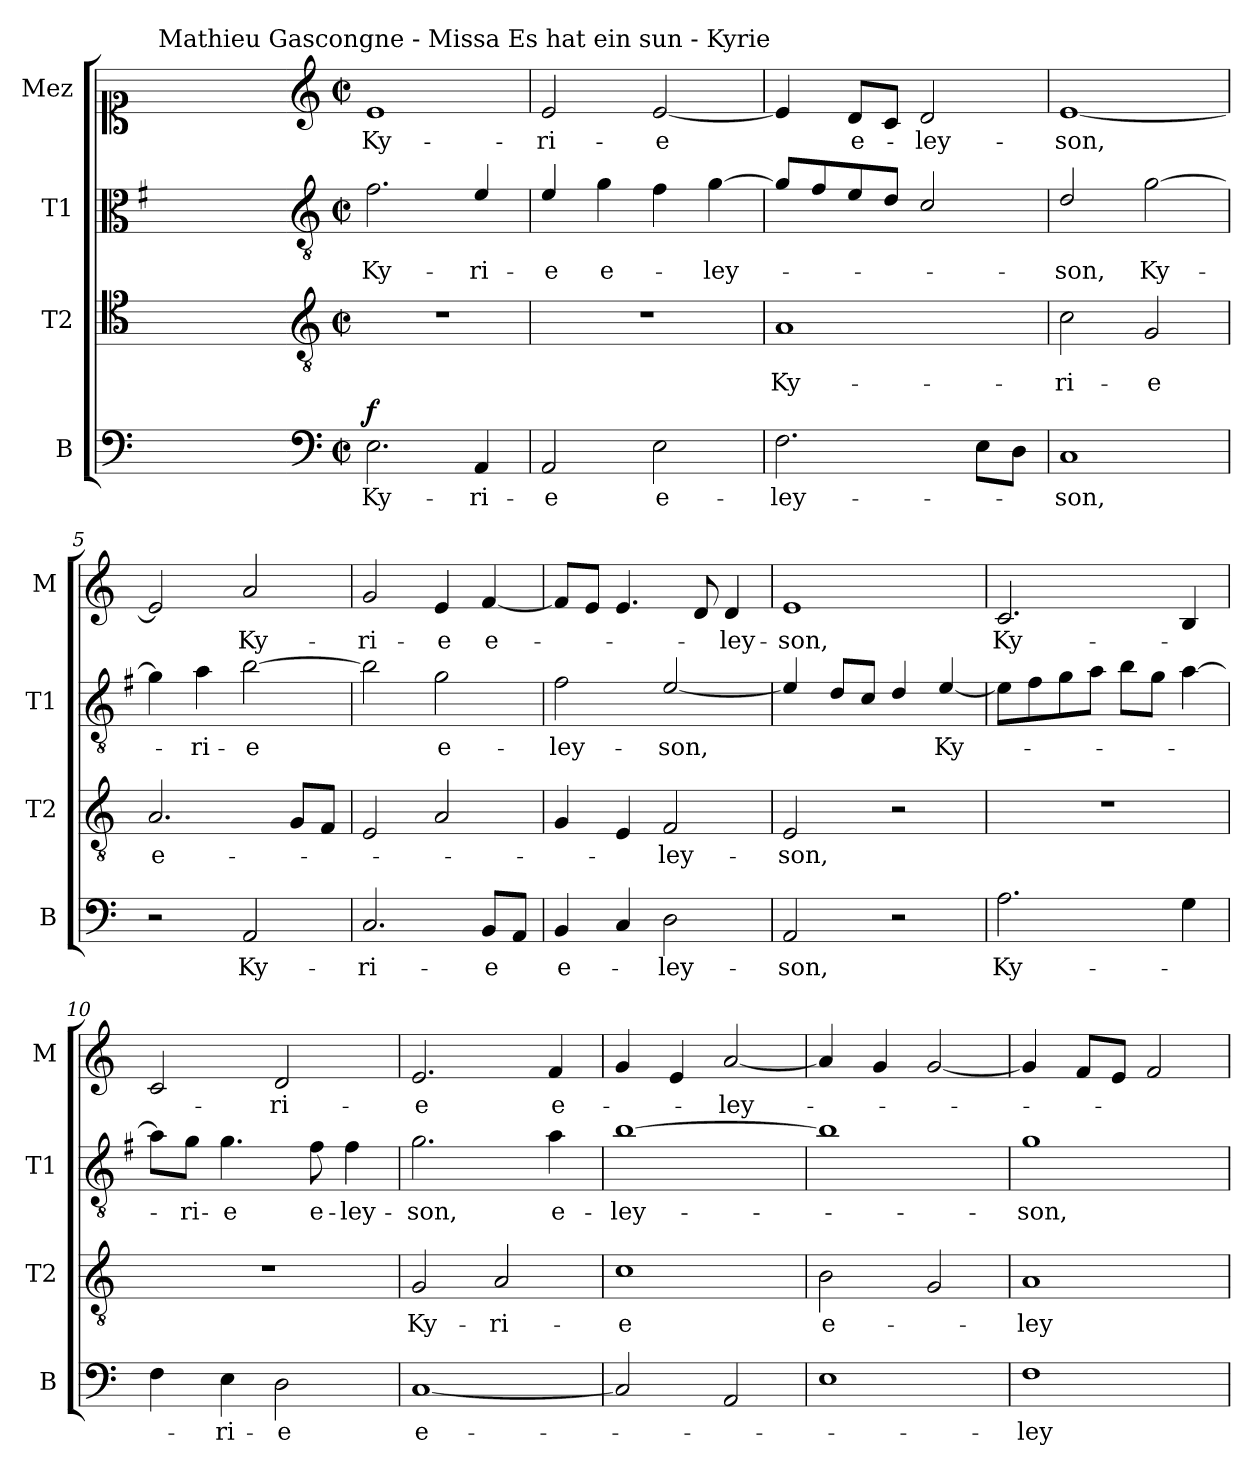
**kern	**text	**dynam	**kern	**text	**kern	**text	**kern	**text
*part4	*part4	*part4	*part3	*part3	*part2	*part2	*part1	*part1
*staff4	*staff4	*staff4	*staff3	*staff3	*staff2	*staff2	*staff1	*staff1
*I"B	*	*	*I"T2	*	*I"T1	*	*I"Mez	*
*I'B	*	*	*I'T2	*	*I'T1	*	*I'M	*
*clefF4	*	*	*clefC4	*	*clefC3	*	*clefC1	*
*	*	*	*	*	*ITrd4c7	*	*	*
*k[]	*	*	*k[]	*	*k[]	*	*k[]	*
=	=	=	=	=	=	=	=	=
!	!	!	!	!	!	!	!LO:TX:a:t=Mathieu Gascongne - Missa Es hat ein sun - Kyrie	!
1ryy	.	.	1ryy	.	1ryy	.	1ryy	.
=-	=-	=-	=-	=-	=-	=-	=-	=-
*clefF3	*	*	*	*	*	*	*clefC2	*
1ryy	.	.	1ryy	.	1ryy	.	1ryy	.
=1	=1	=1	=1	=1	=1	=1	=1	=1
*clefF4	*	*	*clefGv2	*	*clefGv2	*	*clefG2	*
*M2/2	*	*	*M2/2	*	*M2/2	*	*M2/2	*
*met(c|)	*	*	*met(c|)	*	*met(c|)	*	*met(c|)	*
*	*	*	*	*	*	*	*MM100	*
!	!LO:LY:b	!LO:DY:a	!	!	!	!LO:LY:b	!	!LO:LY:b
2.E\	Ky-	f	1r	.	2.B\	Ky-	1e	Ky-
!	!LO:LY:b	!	!	!	!	!LO:LY:b	!	!
4AA/	-ri-	.	.	.	4A/	-ri-	.	.
=2	=2	=2	=2	=2	=2	=2	=2	=2
!	!LO:LY:b	!	!	!	!	!LO:LY:b	!	!LO:LY:b
2AA/	-e	.	1r	.	4A/	-e	2e/	-ri-
!	!	!	!	!	!	!LO:LY:b	!	!
.	.	.	.	.	4c\	e-	.	.
!	!LO:LY:b	!	!	!	!	!	!	!LO:LY:b
2E\	e-	.	.	.	4B\	.	[2e/	-e
!	!	!	!	!	!	!LO:LY:b	!	!
.	.	.	.	.	[4c\	-ley-	.	.
=3	=3	=3	=3	=3	=3	=3	=3	=3
!	!LO:LY:b	!	!	!LO:LY:b	!	!	!	!
2.F\	-ley-	.	1A	Ky-	8c/L]	.	4e/]	.
.	.	.	.	.	8B/	.	.	.
!	!	!	!	!	!	!	!	!LO:LY:b
.	.	.	.	.	8A/	.	8d/L	e-
.	.	.	.	.	8G/J	.	8c/J	.
!	!	!	!	!	!	!	!	!LO:LY:b
.	.	.	.	.	2F/	.	2d/	-ley-
8E\L	.	.	.	.	.	.	.	.
8D\J	.	.	.	.	.	.	.	.
=4	=4	=4	=4	=4	=4	=4	=4	=4
!	!LO:LY:b	!	!	!LO:LY:b	!	!LO:LY:b	!	!LO:LY:b
1C	-son,	.	2c\	-ri-	2G/	-son,	[1e	-son,
!	!	!	!	!LO:LY:b	!	!LO:LY:b	!	!
.	.	.	2G/	-e	[2c\	Ky-	.	.
=5	=5	=5	=5	=5	=5	=5	=5	=5
!	!	!	!	!LO:LY:b	!	!	!	!
2r	.	.	2.A/	e-	4c\]	.	2e/]	.
!	!	!	!	!	!	!LO:LY:b	!	!
.	.	.	.	.	4d\	-ri-	.	.
!	!LO:LY:b	!	!	!	!	!LO:LY:b	!	!LO:LY:b
2AA/	Ky-	.	.	.	[2e\	-e	2a/	Ky-
.	.	.	8G/L	.	.	.	.	.
.	.	.	8F/J	.	.	.	.	.
=6	=6	=6	=6	=6	=6	=6	=6	=6
!	!LO:LY:b	!	!	!	!	!	!	!LO:LY:b
2.C/	-ri-	.	2E/	.	2e\]	.	2g/	-ri-
!	!	!	!	!	!	!LO:LY:b	!	!LO:LY:b
.	.	.	2A/	.	2c\	e-	4e/	-e
!	!LO:LY:b	!	!	!	!	!	!	!LO:LY:b
8BB/L	-e	.	.	.	.	.	[4f/	e-
8AA/J	.	.	.	.	.	.	.	.
!!LO:LB:g=z
=7	=7	=7	=7	=7	=7	=7	=7	=7
!	!LO:LY:b	!	!	!	!	!LO:LY:b	!	!
4BB/	e-	.	4G/	.	2B\	-ley-	8f/L]	.
.	.	.	.	.	.	.	8e/J	.
4C/	.	.	4E/	.	.	.	4.e/	.
!	!LO:LY:b	!	!	!LO:LY:b	!	!LO:LY:b	!	!
2D\	-ley-	.	2F/	-ley-	[2A/	-son,	.	.
.	.	.	.	.	.	.	8d/	.
!	!	!	!	!	!	!	!	!LO:LY:b
.	.	.	.	.	.	.	4d/	-ley-
=8	=8	=8	=8	=8	=8	=8	=8	=8
!	!LO:LY:b	!	!	!LO:LY:b	!	!	!	!LO:LY:b
2AA/	-son,	.	2E/	-son,	4A/]	.	1e	-son,
.	.	.	.	.	8G/L	.	.	.
.	.	.	.	.	8F/J	.	.	.
2r	.	.	2r	.	4G/	.	.	.
!	!	!	!	!	!	!LO:LY:b	!	!
.	.	.	.	.	[4A/	Ky-	.	.
=9	=9	=9	=9	=9	=9	=9	=9	=9
!	!LO:LY:b	!	!	!	!	!	!	!LO:LY:b
2.A\	Ky-	.	1r	.	8A\L]	.	2.c/	Ky-
.	.	.	.	.	8B\	.	.	.
.	.	.	.	.	8c\	.	.	.
.	.	.	.	.	8d\J	.	.	.
.	.	.	.	.	8e\L	.	.	.
.	.	.	.	.	8c\J	.	.	.
4G\	.	.	.	.	[4d\	.	4B/	.
=10	=10	=10	=10	=10	=10	=10	=10	=10
4F\	.	.	1r	.	8d\L]	.	2c/	.
!	!	!	!	!	!	!LO:LY:b	!	!
.	.	.	.	.	8c\J	-ri-	.	.
!	!LO:LY:b	!	!	!	!	!LO:LY:b	!	!
4E\	-ri-	.	.	.	4.c\	-e	.	.
!	!LO:LY:b	!	!	!	!	!	!	!LO:LY:b
2D\	-e	.	.	.	.	.	2d/	-ri-
!	!	!	!	!	!	!LO:LY:b	!	!
.	.	.	.	.	8B\	e-	.	.
!	!	!	!	!	!	!LO:LY:b	!	!
.	.	.	.	.	4B\	-ley-	.	.
=11	=11	=11	=11	=11	=11	=11	=11	=11
!	!LO:LY:b	!	!	!LO:LY:b	!	!LO:LY:b	!	!LO:LY:b
[1C	e-	.	2G/	Ky-	2.c\	-son,	2.e/	-e
!	!	!	!	!LO:LY:b	!	!	!	!
.	.	.	2A/	-ri-	.	.	.	.
!	!	!	!	!	!	!LO:LY:b	!	!LO:LY:b
.	.	.	.	.	4d\	e-	4f/	e-
=12	=12	=12	=12	=12	=12	=12	=12	=12
!	!	!	!	!LO:LY:b	!	!LO:LY:b	!	!
2C/]	.	.	1c	-e	[1e	-ley-	4g/	.
.	.	.	.	.	.	.	4e/	.
!	!	!	!	!	!	!	!	!LO:LY:b
2AA/	.	.	.	.	.	.	[2a/	-ley-
=13	=13	=13	=13	=13	=13	=13	=13	=13
!	!	!	!	!LO:LY:b	!	!	!	!
1E	.	.	2B\	e-	1e]	.	4a/]	.
.	.	.	.	.	.	.	4g/	.
.	.	.	2G/	.	.	.	[2g/	.
!!LO:LB:g=z
=14	=14	=14	=14	=14	=14	=14	=14	=14
!	!LO:LY:b	!	!	!LO:LY:b	!	!LO:LY:b	!	!
1F	-ley-	.	1A	-ley-	1c	-son,	4g/]	.
.	.	.	.	.	.	.	8f/L	.
.	.	.	.	.	.	.	8e/J	.
.	.	.	.	.	.	.	2f/	.
=	=	=	=	=	=	=	=	=
*-	*-	*-	*-	*-	*-	*-	*-	*-
